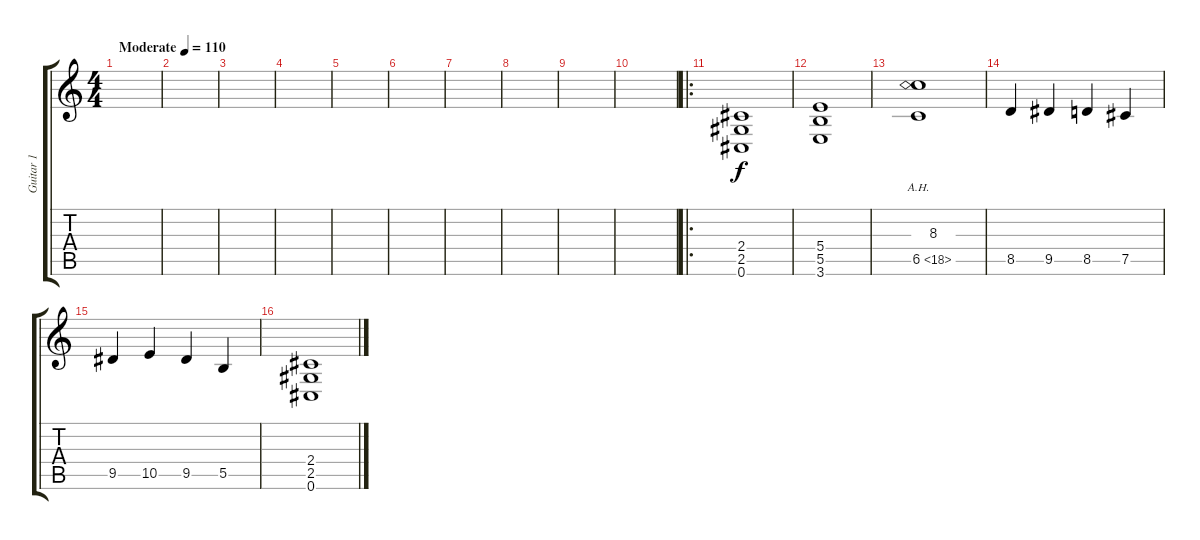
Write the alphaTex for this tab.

\track ("Guitar 1" "Guitar 1") {instrument overdrivenguitar}
\staff {score tabs}
\tuning (Db4 Ab3 E3 B2 Gb2 Db2) {hide}
\ts (4 4)
\tempo (110 "Moderate")
\clef g2
\ks c
|
|
|
|
|
|
|
|
|
|
\ro
(2.4 2.5 0.6).1 |
(5.4 5.5 3.6).1 |
(8.3 6.5{ah 12}).1 |
8.5.4 9.5.4 8.5.4 7.5.4 |
9.5.4 10.5.4 9.5.4 5.5.4 |
(2.4 2.5 0.6).1
